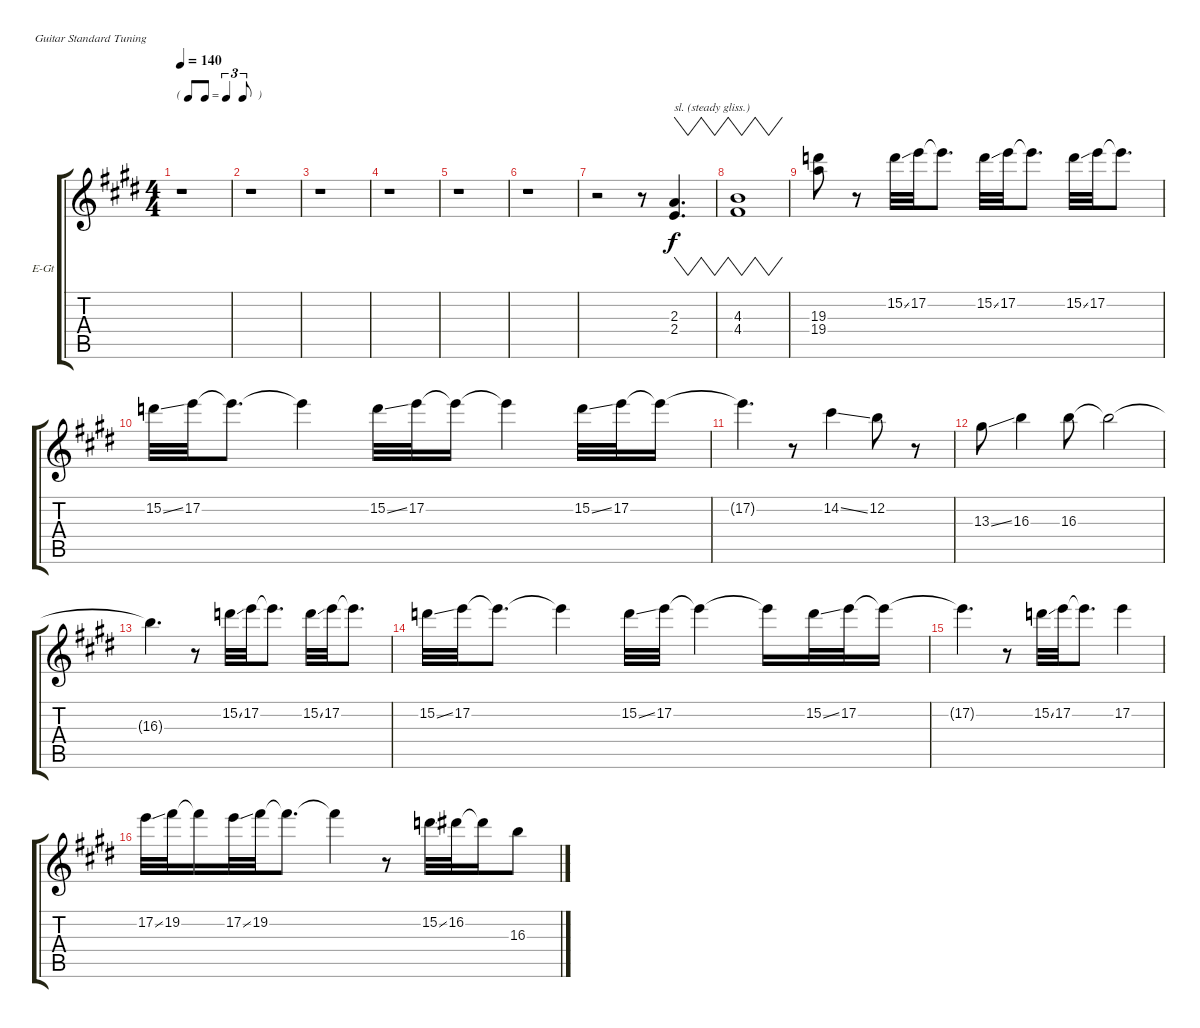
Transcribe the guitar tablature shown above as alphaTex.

\bracketExtendMode groupsimilarinstruments
\firstSystemTrackNameOrientation horizontal
\otherSystemsTrackNameOrientation horizontal
\track ("Guitar Solo 2" "E-Gt") {instrument distortionguitar}
\staff {score tabs}
\tuning (E4 B3 G3 D3 A2 E2)
\ts (4 4)
\tf triplet8th
\tempo 140
\clef g2
\ks e
r.1{dy f} |
r.1 |
r.1 |
r.1 |
r.1 |
r.1 |
r.2 r.8 (2.3 2.4).4{vw d txt "sl. (steady gliss.)"} |
(4.3 4.4).1{vw} |
(19.3 19.4).8 r.8 15.2{ss}.32 17.2.32 17.2{t}.8{d} 15.2{ss}.32 17.2.32 17.2{t}.8{d} 15.2{ss}.32 17.2.32 17.2{t}.8{d} |
15.2{ss}.32 17.2.32 17.2{t}.8{d} 17.2{t}.4 15.2{ss}.32 17.2.32 17.2{t}.16 17.2{t}.4 15.2{ss}.32 17.2.32 17.2{t}.16 |
17.2{t}.4{d} r.8 14.2{ss}.4 12.2.8 r.8 |
13.3{ss}.8 16.3.4 16.3.8 16.3{t}.2 |
16.3{t}.4{d} r.8 15.2{ss}.32 17.2.32 17.2{t}.8{d} 15.2{ss}.32 17.2.32 17.2{t}.8{d} |
15.2{ss}.32 17.2.32 17.2{t}.8{d} 17.2{t}.4 15.2{ss}.32 17.2.32 17.2{t}.4 17.2{t}.16 15.2{ss}.32 17.2.32 17.2{t}.16 |
17.2{t}.4{d} r.8 15.2{ss}.32 17.2.32 17.2{t}.8{d} 17.2.4 |
17.2{ss}.32 19.2.32 19.2{t}.16 17.2{ss}.32 19.2.32 19.2{t}.8{d} 19.2{t}.4 r.8 15.2{ss}.32 16.2.32 16.2{t}.16 16.3.8
